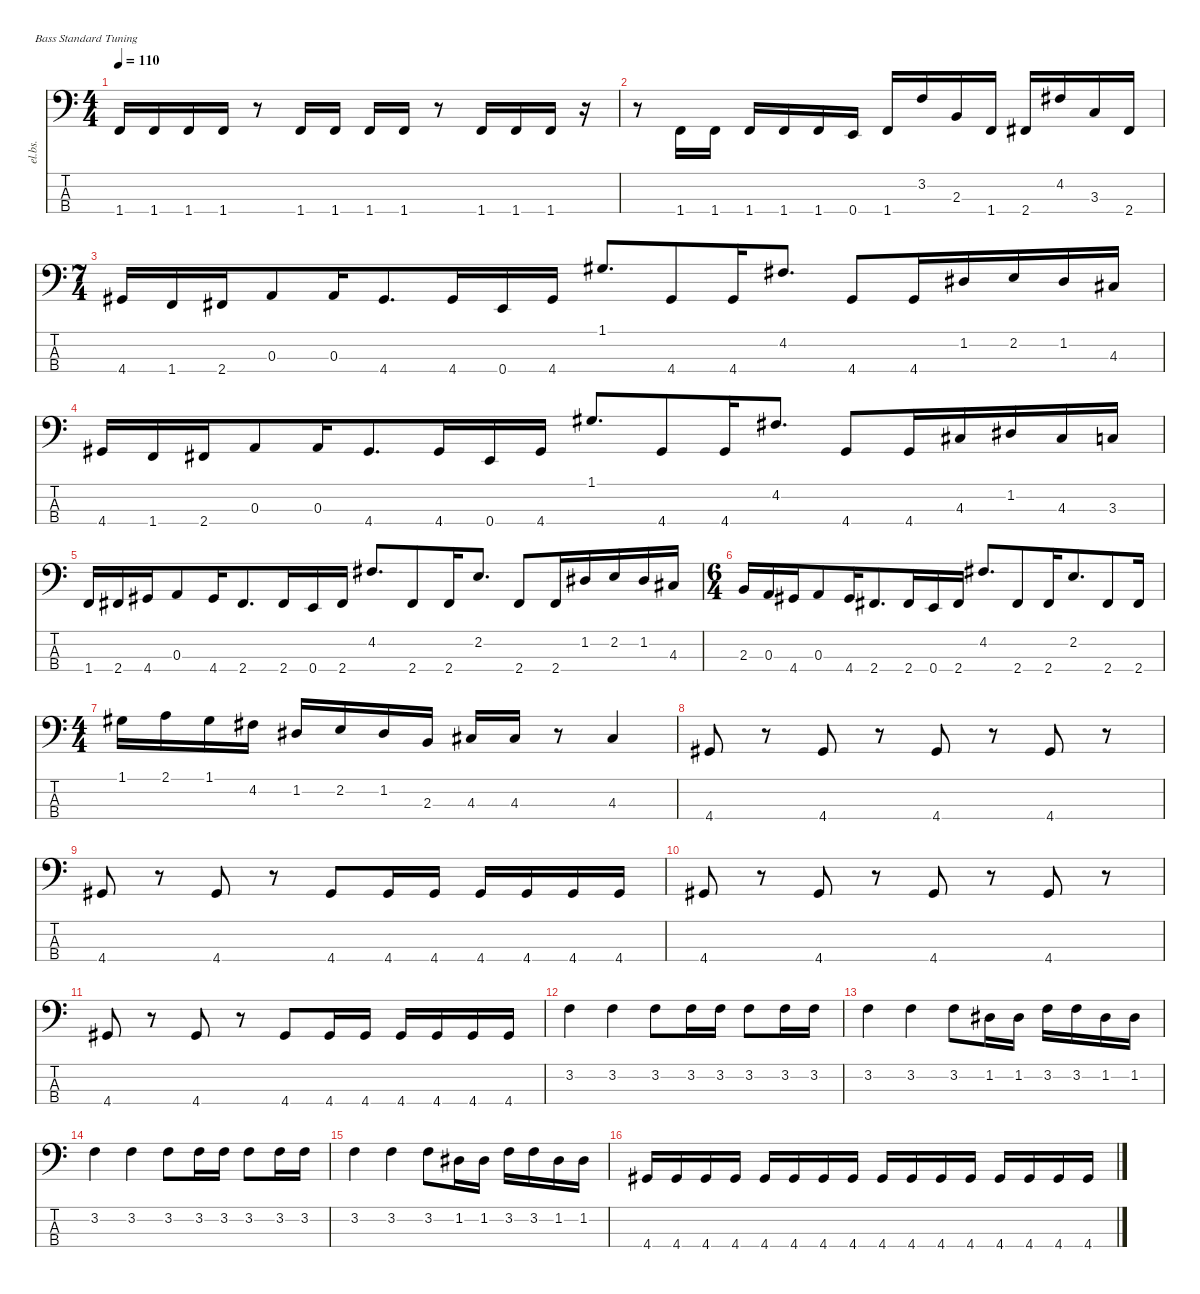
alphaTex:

\defaultSystemsLayout 4
\hideDynamics
\bracketExtendMode nobrackets
\otherSystemsTrackNameOrientation horizontal
\track ("Bass" "el.bs.") {instrument electricbassfinger}
\staff {score tabs}
\tuning (G2 D2 A1 E1)
\ts (4 4)
\tempo 110
\clef f4
\ks c
1.4.16{dy f beam Up} 1.4.16{beam Up} 1.4.16{beam Up} 1.4.16{beam Up} r.8{beam Up} 1.4.16{beam Up} 1.4.16{beam Up} 1.4.16{beam Up} 1.4.16{beam Up} r.8{beam Up} 1.4.16{beam Up} 1.4.16{beam Up} 1.4.16{beam Up} r.16{beam Up} |
r.8{beam Down} 1.4.16{beam Up} 1.4.16{beam Up} 1.4.16{beam Up} 1.4.16{beam Up} 1.4.16{beam Up} 0.4.16{beam Up} 1.4.16{beam Up} 3.2.16{beam Up} 2.3.16{beam Up} 1.4.16{beam Up} 2.4{acc #}.16{beam Up} 4.2{acc #}.16{beam Up} 3.3.16{beam Up} 2.4{acc #}.16{beam Up} |
\ts (7 4)
\beaming (8 6 4 4)
4.4{acc #}.16{beam Up} 1.4.16{beam Up} 2.4{acc #}.16{beam Up} 0.3.8{beam Up} 0.3.16{beam Up} 4.4{acc #}.8{d beam Up} 4.4{acc #}.16{beam Up} 0.4.16{beam Up} 4.4{acc #}.16{beam Up} 1.1{acc #}.8{d beam Up} 4.4{acc #}.8{beam Up} 4.4{acc #}.16{beam Up} 4.2{acc #}.8{d beam Up} 4.4{acc #}.8{beam Up} 4.4{acc #}.16{beam Up} 1.2{acc #}.16{beam Up} 2.2.16{beam Up} 1.2{acc #}.16{beam Up} 4.3{acc #}.16{beam Up} |
4.4{acc #}.16{beam Up} 1.4.16{beam Up} 2.4{acc #}.16{beam Up} 0.3.8{beam Up} 0.3.16{beam Up} 4.4{acc #}.8{d beam Up} 4.4{acc #}.16{beam Up} 0.4.16{beam Up} 4.4{acc #}.16{beam Up} 1.1{acc #}.8{d beam Up} 4.4{acc #}.8{beam Up} 4.4{acc #}.16{beam Up} 4.2{acc #}.8{d beam Up} 4.4{acc #}.8{beam Up} 4.4{acc #}.16{beam Up} 4.3{acc #}.16{beam Up} 1.2{acc #}.16{beam Up} 4.3{acc #}.16{beam Up} 3.3.16{beam Up} |
1.4.16{beam Up} 2.4{acc #}.16{beam Up} 4.4{acc #}.16{beam Up} 0.3.8{beam Up} 4.4{acc #}.16{beam Up} 2.4{acc #}.8{d beam Up} 2.4{acc #}.16{beam Up} 0.4.16{beam Up} 2.4{acc #}.16{beam Up} 4.2{acc #}.8{d beam Up} 2.4{acc #}.8{beam Up} 2.4{acc #}.16{beam Up} 2.2.8{d beam Up} 2.4{acc #}.8{beam Up} 2.4{acc #}.16{beam Up} 1.2{acc #}.16{beam Up} 2.2.16{beam Up} 1.2{acc #}.16{beam Up} 4.3{acc #}.16{beam Up} |
\ts (6 4)
\beaming (8 6 6)
2.3.16{beam Up} 0.3.16{beam Up} 4.4{acc #}.16{beam Up} 0.3.8{beam Up} 4.4{acc #}.16{beam Up} 2.4{acc #}.8{d beam Up} 2.4{acc #}.16{beam Up} 0.4.16{beam Up} 2.4{acc #}.16{beam Up} 4.2{acc #}.8{d beam Up} 2.4{acc #}.8{beam Up} 2.4{acc #}.16{beam Up} 2.2.8{d beam Up} 2.4{acc #}.8{beam Up} 2.4{acc #}.16{beam Up} |
\ts (4 4)
\beaming (8 2 2 2 2)
1.1{acc #}.16{beam Down} 2.1.16{beam Down} 1.1{acc #}.16{beam Down} 4.2{acc #}.16{beam Down} 1.2{acc #}.16{beam Up} 2.2.16{beam Up} 1.2{acc #}.16{beam Up} 2.3.16{beam Up} 4.3{acc #}.16{beam Up} 4.3{acc #}.16{beam Up} r.8{beam Up} 4.3{acc #}.4{beam Up} |
4.4{acc #}.8{beam Up} r.8{beam Up} 4.4{acc #}.8{beam Up} r.8{beam Up} 4.4{acc #}.8{beam Up} r.8{beam Up} 4.4{acc #}.8{beam Up} r.8{beam Up} |
4.4{acc #}.8{beam Up} r.8{beam Up} 4.4{acc #}.8{beam Up} r.8{beam Up} 4.4{acc #}.8{beam Up} 4.4{acc #}.16{beam Up} 4.4{acc #}.16{beam Up} 4.4{acc #}.16{beam Up} 4.4{acc #}.16{beam Up} 4.4{acc #}.16{beam Up} 4.4{acc #}.16{beam Up} |
4.4{acc #}.8{beam Up} r.8{beam Up} 4.4{acc #}.8{beam Up} r.8{beam Up} 4.4{acc #}.8{beam Up} r.8{beam Up} 4.4{acc #}.8{beam Up} r.8{beam Up} |
4.4{acc #}.8{beam Up} r.8{beam Up} 4.4{acc #}.8{beam Up} r.8{beam Up} 4.4{acc #}.8{beam Up} 4.4{acc #}.16{beam Up} 4.4{acc #}.16{beam Up} 4.4{acc #}.16{beam Up} 4.4{acc #}.16{beam Up} 4.4{acc #}.16{beam Up} 4.4{acc #}.16{beam Up} |
3.2.4{beam Down} 3.2.4{beam Down} 3.2.8{beam Down} 3.2.16{beam Down} 3.2.16{beam Down} 3.2.8{beam Down} 3.2.16{beam Down} 3.2.16{beam Down} |
3.2.4{beam Down} 3.2.4{beam Down} 3.2.8{beam Down} 1.2{acc #}.16{beam Down} 1.2{acc #}.16{beam Down} 3.2.16{beam Down} 3.2.16{beam Down} 1.2{acc #}.16{beam Down} 1.2{acc #}.16{beam Down} |
3.2.4{beam Down} 3.2.4{beam Down} 3.2.8{beam Down} 3.2.16{beam Down} 3.2.16{beam Down} 3.2.8{beam Down} 3.2.16{beam Down} 3.2.16{beam Down} |
3.2.4{beam Down} 3.2.4{beam Down} 3.2.8{beam Down} 1.2{acc #}.16{beam Down} 1.2{acc #}.16{beam Down} 3.2.16{beam Down} 3.2.16{beam Down} 1.2{acc #}.16{beam Down} 1.2{acc #}.16{beam Down} |
4.4{acc #}.16{beam Up} 4.4{acc #}.16{beam Up} 4.4{acc #}.16{beam Up} 4.4{acc #}.16{beam Up} 4.4{acc #}.16{beam Up} 4.4{acc #}.16{beam Up} 4.4{acc #}.16{beam Up} 4.4{acc #}.16{beam Up} 4.4{acc #}.16{beam Up} 4.4{acc #}.16{beam Up} 4.4{acc #}.16{beam Up} 4.4{acc #}.16{beam Up} 4.4{acc #}.16{beam Up} 4.4{acc #}.16{beam Up} 4.4{acc #}.16{beam Up} 4.4{acc #}.16{beam Up}
